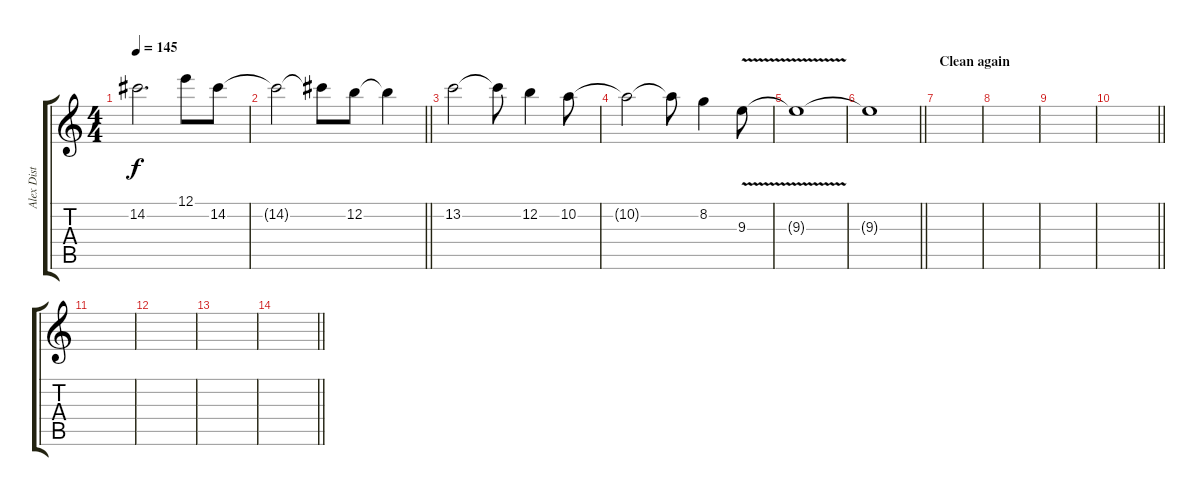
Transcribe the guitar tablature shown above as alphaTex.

\track ("Alex Dist" "Alex Dist") {instrument distortionguitar}
\staff {score tabs}
\tuning (E4 B3 G3 D3 A2 E2) {hide}
\ts (4 4)
\tempo 145
\clef g2
\ks c
14.2.2{d dy f} 12.1.8 14.2.8 |
\barLineRight lightlight
14.2{t}.2 14.2{t}.8 12.2.8 12.2{t}.4 |
13.2.2 13.2{t}.8 12.2.4 10.2.8 |
10.2{t}.2 10.2{t}.8 8.2.4 9.3{v}.8 |
9.3{t}.1 |
\barLineRight lightlight
9.3{t}.1 |
\section ("" "Clean again")
|
|
|
\barLineRight lightlight
|
|
|
|
\barLineRight lightlight
